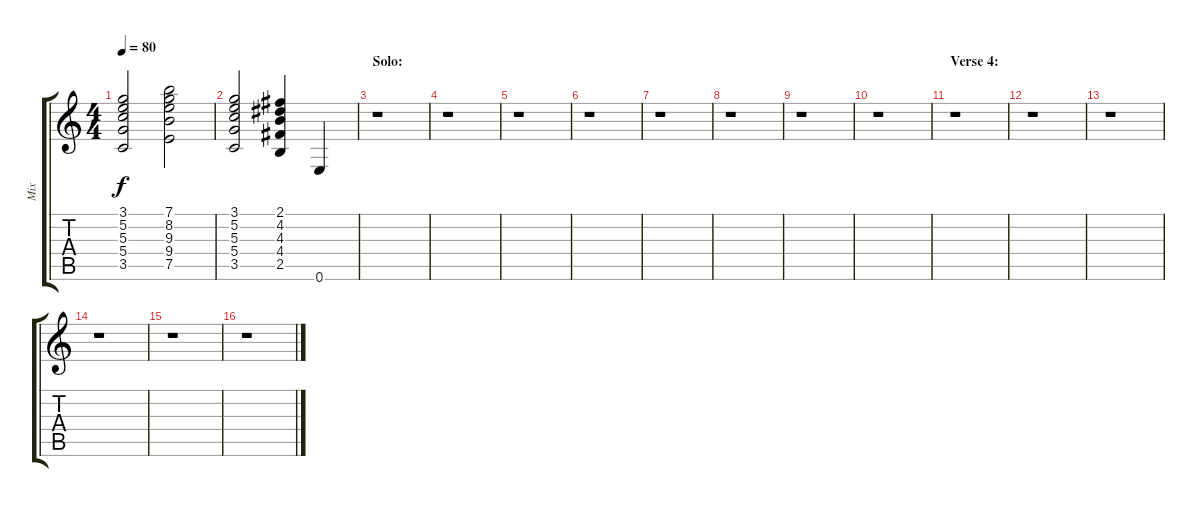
\track ("Mix" "Mix") {instrument distortionguitar}
\staff {score tabs}
\tuning (E4 B3 G3 D3 A2 E2) {hide}
\ts (4 4)
\tempo 80
\clef g2
\ks c
(3.1 5.2 5.3 5.4 3.5).2{dy f} (7.1 8.2 9.3 9.4 7.5).2 |
(3.1 5.2 5.3 5.4 3.5).2 (2.1 4.2 4.3 4.4 2.5).4 0.6.4{volume 14 instrument gunshot} |
\section ("" "Solo:")
r.1 |
r.1 |
r.1 |
r.1 |
r.1 |
r.1 |
r.1 |
r.1 |
\section ("" "Verse 4:")
r.1 |
r.1 |
r.1 |
r.1 |
r.1 |
r.1
